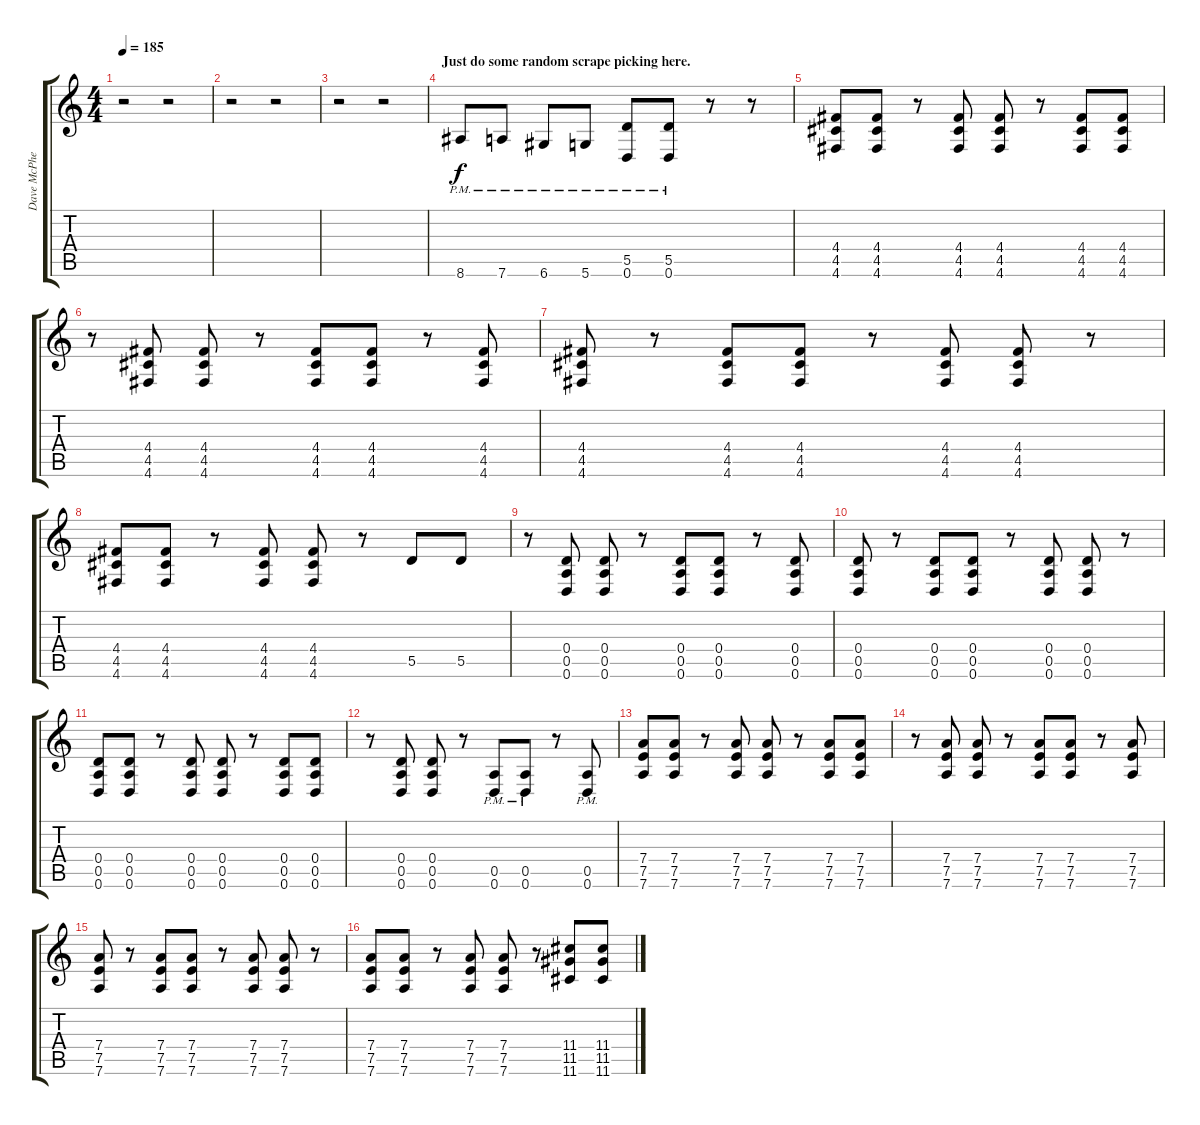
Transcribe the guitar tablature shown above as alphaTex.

\track ("Dave McPherson" "Dave McPhe") {instrument distortionguitar}
\staff {score tabs}
\tuning (E4 B3 A3 D3 A2 D2) {hide}
\ts (4 4)
\section ("" "           ")
\tempo 185
\clef g2
\ks c
r.2{dy f} r.2 |
r.2 r.2 |
\section ("" "              ")
r.2 r.2 |
\section ("" "Just do some random scrape picking here.")
8.6{pm}.8 7.6{pm}.8 6.6{pm}.8 5.6{pm}.8 (5.5{pm} 0.6{pm}).8 (5.5{pm} 0.6{pm}).8 r.8 r.8 |
(4.4 4.5 4.6).8 (4.4 4.5 4.6).8 r.8 (4.4 4.5 4.6).8 (4.4 4.5 4.6).8 r.8 (4.4 4.5 4.6).8 (4.4 4.5 4.6).8 |
r.8 (4.4 4.5 4.6).8 (4.4 4.5 4.6).8 r.8 (4.4 4.5 4.6).8 (4.4 4.5 4.6).8 r.8 (4.4 4.5 4.6).8 |
(4.4 4.5 4.6).8 r.8 (4.4 4.5 4.6).8 (4.4 4.5 4.6).8 r.8 (4.4 4.5 4.6).8 (4.4 4.5 4.6).8 r.8 |
(4.4 4.5 4.6).8 (4.4 4.5 4.6).8 r.8 (4.4 4.5 4.6).8 (4.4 4.5 4.6).8 r.8 5.5.8 5.5.8 |
r.8 (0.4 0.5 0.6).8 (0.4 0.5 0.6).8 r.8 (0.4 0.5 0.6).8 (0.4 0.5 0.6).8 r.8 (0.4 0.5 0.6).8 |
(0.4 0.5 0.6).8 r.8 (0.4 0.5 0.6).8 (0.4 0.5 0.6).8 r.8 (0.4 0.5 0.6).8 (0.4 0.5 0.6).8 r.8 |
(0.4 0.5 0.6).8 (0.4 0.5 0.6).8 r.8 (0.4 0.5 0.6).8 (0.4 0.5 0.6).8 r.8 (0.4 0.5 0.6).8 (0.4 0.5 0.6).8 |
r.8 (0.4 0.5 0.6).8 (0.4 0.5 0.6).8 r.8 (0.5{pm} 0.6{pm}).8 (0.5{pm} 0.6{pm}).8 r.8 (0.5{pm} 0.6{pm}).8 |
(7.4 7.5 7.6).8 (7.4 7.5 7.6).8 r.8 (7.4 7.5 7.6).8 (7.4 7.5 7.6).8 r.8 (7.4 7.5 7.6).8 (7.4 7.5 7.6).8 |
r.8 (7.4 7.5 7.6).8 (7.4 7.5 7.6).8 r.8 (7.4 7.5 7.6).8 (7.4 7.5 7.6).8 r.8 (7.4 7.5 7.6).8 |
\section ("" "                               ")
(7.4 7.5 7.6).8 r.8 (7.4 7.5 7.6).8 (7.4 7.5 7.6).8 r.8 (7.4 7.5 7.6).8 (7.4 7.5 7.6).8 r.8 |
(7.4 7.5 7.6).8 (7.4 7.5 7.6).8 r.8 (7.4 7.5 7.6).8 (7.4 7.5 7.6).8 r.8 (11.4 11.5 11.6).8 (11.4 11.5 11.6).8
